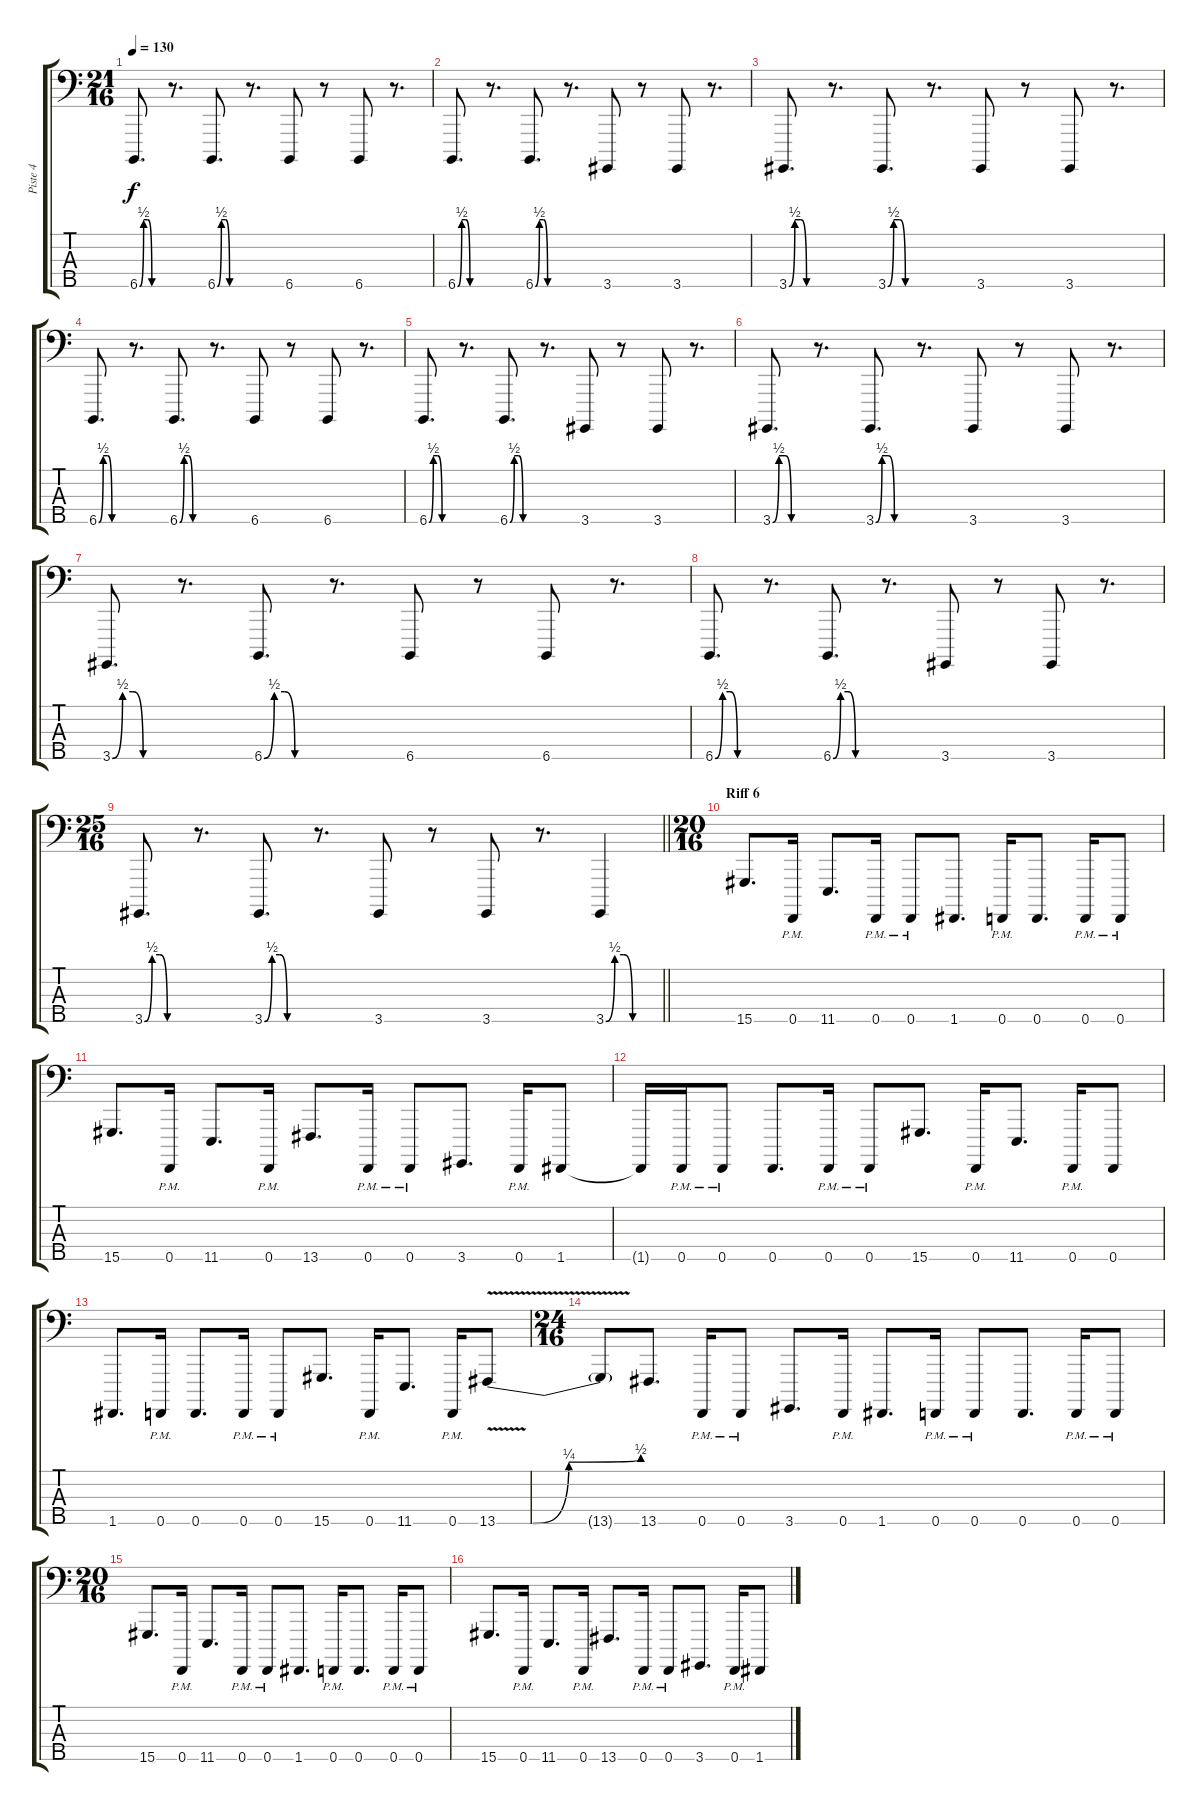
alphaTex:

\track ("Piste 4" "Piste 4") {instrument lead8bassandlead}
\staff {score tabs}
\tuning (Db2 Ab1 Eb1 Bb0 F0) {hide}
\ts (21 16)
\tempo 130
\clef f4
\ks c
6.5{be (custom 0 0 10 2 20 2 30 0 60 0)}.8{d dy f} r.8{d} 6.5{be (custom 0 0 10 2 20 2 30 0 60 0)}.8{d} r.8{d} 6.5.8 r.8 6.5.8 r.8{d} |
6.5{be (custom 0 0 10 2 20 2 30 0 60 0)}.8{d} r.8{d} 6.5{be (custom 0 0 10 2 20 2 30 0 60 0)}.8{d} r.8{d} 3.5.8 r.8 3.5.8 r.8{d} |
3.5{be (custom 0 0 10 2 20 2 30 0 60 0)}.8{d} r.8{d} 3.5{be (custom 0 0 10 2 20 2 30 0 60 0)}.8{d} r.8{d} 3.5.8 r.8 3.5.8 r.8{d} |
6.5{be (custom 0 0 10 2 20 2 30 0 60 0)}.8{d} r.8{d} 6.5{be (custom 0 0 10 2 20 2 30 0 60 0)}.8{d} r.8{d} 6.5.8 r.8 6.5.8 r.8{d} |
6.5{be (custom 0 0 10 2 20 2 30 0 60 0)}.8{d} r.8{d} 6.5{be (custom 0 0 10 2 20 2 30 0 60 0)}.8{d} r.8{d} 3.5.8 r.8 3.5.8 r.8{d} |
3.5{be (custom 0 0 10 2 20 2 30 0 60 0)}.8{d} r.8{d} 3.5{be (custom 0 0 10 2 20 2 30 0 60 0)}.8{d} r.8{d} 3.5.8 r.8 3.5.8 r.8{d} |
3.5{be (custom 0 0 10 2 20 2 30 0 60 0)}.8{d} r.8{d} 6.5{be (custom 0 0 10 2 20 2 30 0 60 0)}.8{d} r.8{d} 6.5.8 r.8 6.5.8 r.8{d} |
6.5{be (custom 0 0 10 2 20 2 30 0 60 0)}.8{d} r.8{d} 6.5{be (custom 0 0 10 2 20 2 30 0 60 0)}.8{d} r.8{d} 3.5.8 r.8 3.5.8 r.8{d} |
\ts (25 16)
\barLineRight lightlight
3.5{be (custom 0 0 10 2 20 2 30 0 60 0)}.8{d} r.8{d} 3.5{be (custom 0 0 10 2 20 2 30 0 60 0)}.8{d} r.8{d} 3.5.8 r.8 3.5.8 r.8{d} 3.5{be (custom 0 0 10 2 20 2 30 0 60 0)}.4 |
\ts (20 16)
\section ("" "Riff 6")
15.5.8{d} 0.5{pm}.16 11.5.8{d} 0.5{pm}.16 0.5{pm}.8 1.5.8{d} 0.5{pm}.16 0.5.8{d} 0.5{pm}.16 0.5{pm}.8 |
15.5.8{d} 0.5{pm}.16 11.5.8{d} 0.5{pm}.16 13.5.8{d} 0.5{pm}.16 0.5{pm}.8 3.5.8{d} 0.5{pm}.16 1.5.8 |
1.5{t}.16 0.5{pm}.16 0.5{pm}.8 0.5.8{d} 0.5{pm}.16 0.5{pm}.8 15.5.8{d} 0.5{pm}.16 11.5.8{d} 0.5{pm}.16 0.5.8 |
1.5.8{d} 0.5{pm}.16 0.5.8{d} 0.5{pm}.16 0.5{pm}.8 15.5.8{d} 0.5{pm}.16 11.5.8{d} 0.5{pm}.16 13.5{be (custom 0 0 15 0 30 1 60 2) v}.8 |
\ts (24 16)
13.5{t}.8 13.5.8{d} 0.5{pm}.16 0.5{pm}.8 3.5.8{d} 0.5{pm}.16 1.5.8{d} 0.5{pm}.16 0.5{pm}.8 0.5.8{d} 0.5{pm}.16 0.5{pm}.8 |
\ts (20 16)
15.5.8{d} 0.5{pm}.16 11.5.8{d} 0.5{pm}.16 0.5{pm}.8 1.5.8{d} 0.5{pm}.16 0.5.8{d} 0.5{pm}.16 0.5{pm}.8 |
15.5.8{d} 0.5{pm}.16 11.5.8{d} 0.5{pm}.16 13.5.8{d} 0.5{pm}.16 0.5{pm}.8 3.5.8{d} 0.5{pm}.16 1.5.8
